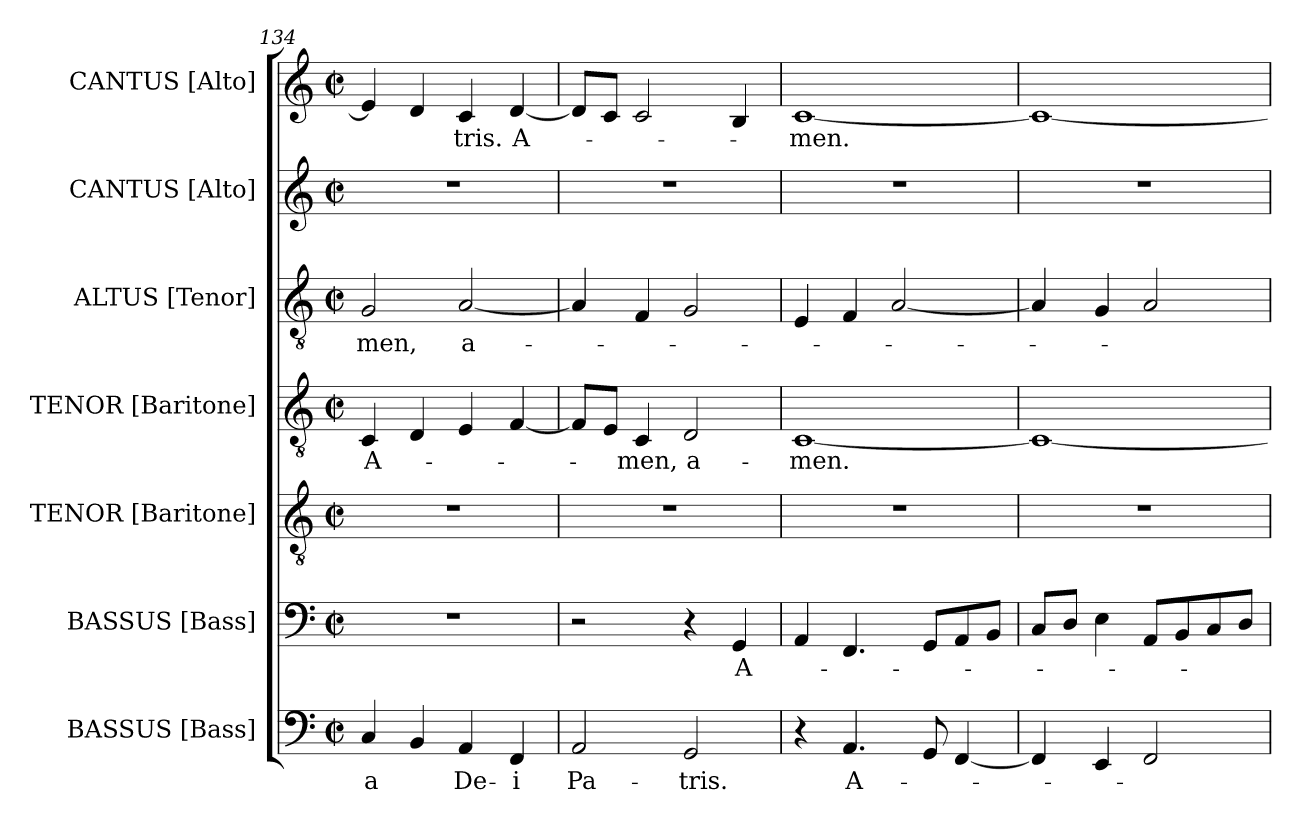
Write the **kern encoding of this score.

**kern	**text	**kern	**text	**kern	**kern	**text	**kern	**text	**kern	**kern	**text
*part7	*part7	*part6	*part6	*part5	*part4	*part4	*part3	*part3	*part2	*part1	*part1
*staff7	*staff7	*staff6	*staff6	*staff5	*staff4	*staff4	*staff3	*staff3	*staff2	*staff1	*staff1
*I"BASSUS [Bass]	*	*I"BASSUS [Bass]	*	*I"TENOR [Baritone]	*I"TENOR [Baritone]	*	*I"ALTUS [Tenor]	*	*I"CANTUS [Alto]	*I"CANTUS [Alto]	*
*I'B.	*	*I'B.	*	*I'Bar.	*I'Bar.	*	*I'T.	*	*I'A.	*I'A.	*
*clefF4	*	*clefF4	*	*clefGv2	*clefGv2	*	*clefGv2	*	*clefG2	*clefG2	*
*	*	*	*	*ITrd7c12	*ITrd7c12	*	*ITrd7c12	*	*	*	*
*k[]	*	*k[]	*	*k[]	*k[]	*	*k[]	*	*k[]	*k[]	*
*C:	*	*C:	*	*C:	*C:	*	*C:	*	*C:	*C:	*
*M2/2	*	*M2/2	*	*M2/2	*M2/2	*	*M2/2	*	*M2/2	*M2/2	*
*met(c|)	*	*met(c|)	*	*met(c|)	*met(c|)	*	*met(c|)	*	*met(c|)	*met(c|)	*
=134	=134	=134	=134	=134	=134	=134	=134	=134	=134	=134	=134
!	!LO:LY:b:color=#000000	!	!	!	!	!	!	!	!	!	!
!	!	!	!	!	!	!LO:LY:b:color=#000000	!	!	!	!	!
!	!	!	!	!	!	!	!	!LO:LY:b:color=#000000	!	!	!
4Ci/	-a	1r	.	1r	4CCi/	A-	2GGi/	-men,	1r	4ei/]	.
4BBi/	.	.	.	.	4DDi/	.	.	.	.	4di/	.
!	!LO:LY:b:color=#000000	!	!	!	!	!	!	!	!	!	!
!	!	!	!	!	!	!	!	!LO:LY:b:color=#000000	!	!	!
!	!	!	!	!	!	!	!	!	!	!	!LO:LY:b:color=#000000
4AAi/	De-	.	.	.	4EEi/	.	[<2AAi/	a-	.	4ci/	-tris.
!	!LO:LY:b:color=#000000	!	!	!	!	!	!	!	!	!	!
!	!	!	!	!	!	!	!	!	!	!	!LO:LY:b:color=#000000
4FFi/	-i	.	.	.	[<4FFi/	.	.	.	.	[<4di/	A-
=135	=135	=135	=135	=135	=135	=135	=135	=135	=135	=135	=135
!	!LO:LY:b:color=#000000	!	!	!	!	!	!	!	!	!	!
2AAi/	Pa-	2r	.	1r	8FFi/L]	.	4AAi/]	.	1r	8di/L]	.
.	.	.	.	.	8EEi/J	.	.	.	.	8ci/J	.
!	!	!	!	!	!	!LO:LY:b:color=#000000	!	!	!	!	!
.	.	.	.	.	4CCi/	-men,	4FFi/	.	.	2ci/	.
!	!LO:LY:b:color=#000000	!	!	!	!	!	!	!	!	!	!
!	!	!	!	!	!	!LO:LY:b:color=#000000	!	!	!	!	!
2GGi/	-tris.	4r	.	.	2DDi/	a-	2GGi/	.	.	.	.
!	!	!	!LO:LY:b:color=#000000	!	!	!	!	!	!	!	!
.	.	4GGi/	A-	.	.	.	.	.	.	4Bi/	.
=136	=136	=136	=136	=136	=136	=136	=136	=136	=136	=136	=136
!	!	!	!	!	!	!LO:LY:b:color=#000000	!	!	!	!	!
!	!	!	!	!	!	!	!	!	!	!	!LO:LY:b:color=#000000
4r	.	4AAi/	.	1r	[<1CCi	-men.	4EEi/	.	1r	[<1ci	-men.
!	!LO:LY:b:color=#000000	!	!	!	!	!	!	!	!	!	!
4.AAi/	A-	4.FFi/	.	.	.	.	4FFi/	.	.	.	.
.	.	.	.	.	.	.	[<2AAi/	.	.	.	.
8GGi/	.	8GGi/L	.	.	.	.	.	.	.	.	.
[<4FFi/	.	8AAi/	.	.	.	.	.	.	.	.	.
.	.	8BBi/J	.	.	.	.	.	.	.	.	.
=137	=137	=137	=137	=137	=137	=137	=137	=137	=137	=137	=137
4FFi/]	.	8Ci/L	.	1r	1CCi_<	.	4AAi/]	.	1r	1ci_<	.
.	.	8Di/J	.	.	.	.	.	.	.	.	.
4EEi/	.	4Ei\	.	.	.	.	4GGi/	.	.	.	.
2FFi/	.	8AAi/L	.	.	.	.	2AAi/	.	.	.	.
.	.	8BBi/	.	.	.	.	.	.	.	.	.
.	.	8Ci/	.	.	.	.	.	.	.	.	.
.	.	8Di/J	.	.	.	.	.	.	.	.	.
=	=	=	=	=	=	=	=	=	=	=	=
*-	*-	*-	*-	*-	*-	*-	*-	*-	*-	*-	*-
